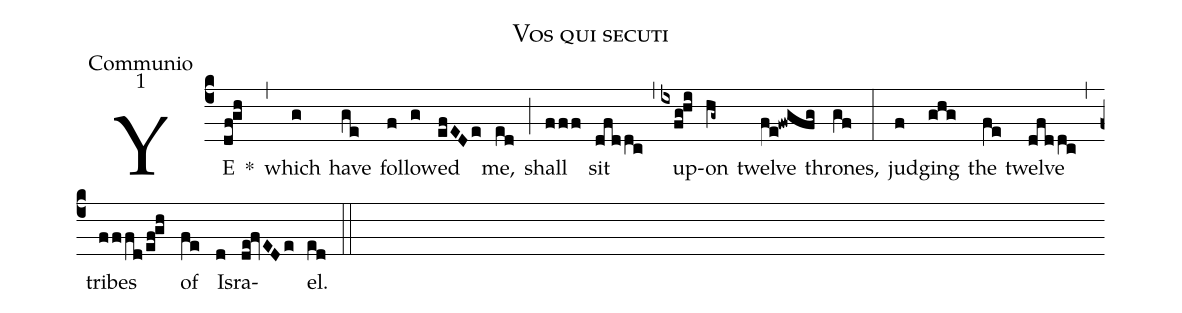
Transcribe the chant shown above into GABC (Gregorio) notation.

name:Vos qui secuti;
office-part:Communio;
mode:1;
%%
(c4) YE(df!gh) *(,) which(g) have(ge) fol(f)low(g)ed(efEDe) me,(ed) (;) shall(fff) sit(dfddc) (,) up(ixfg!hi)on(hg~) twelve(fe!fwgfg) thrones,(gf) (:) judg(f)ing(ghg) the(fe) twelve(dfddc) (,) tribes(fffd/ef!gh) of(fe) Is(d)ra(de!fvEDe)el.(ed) (::)
